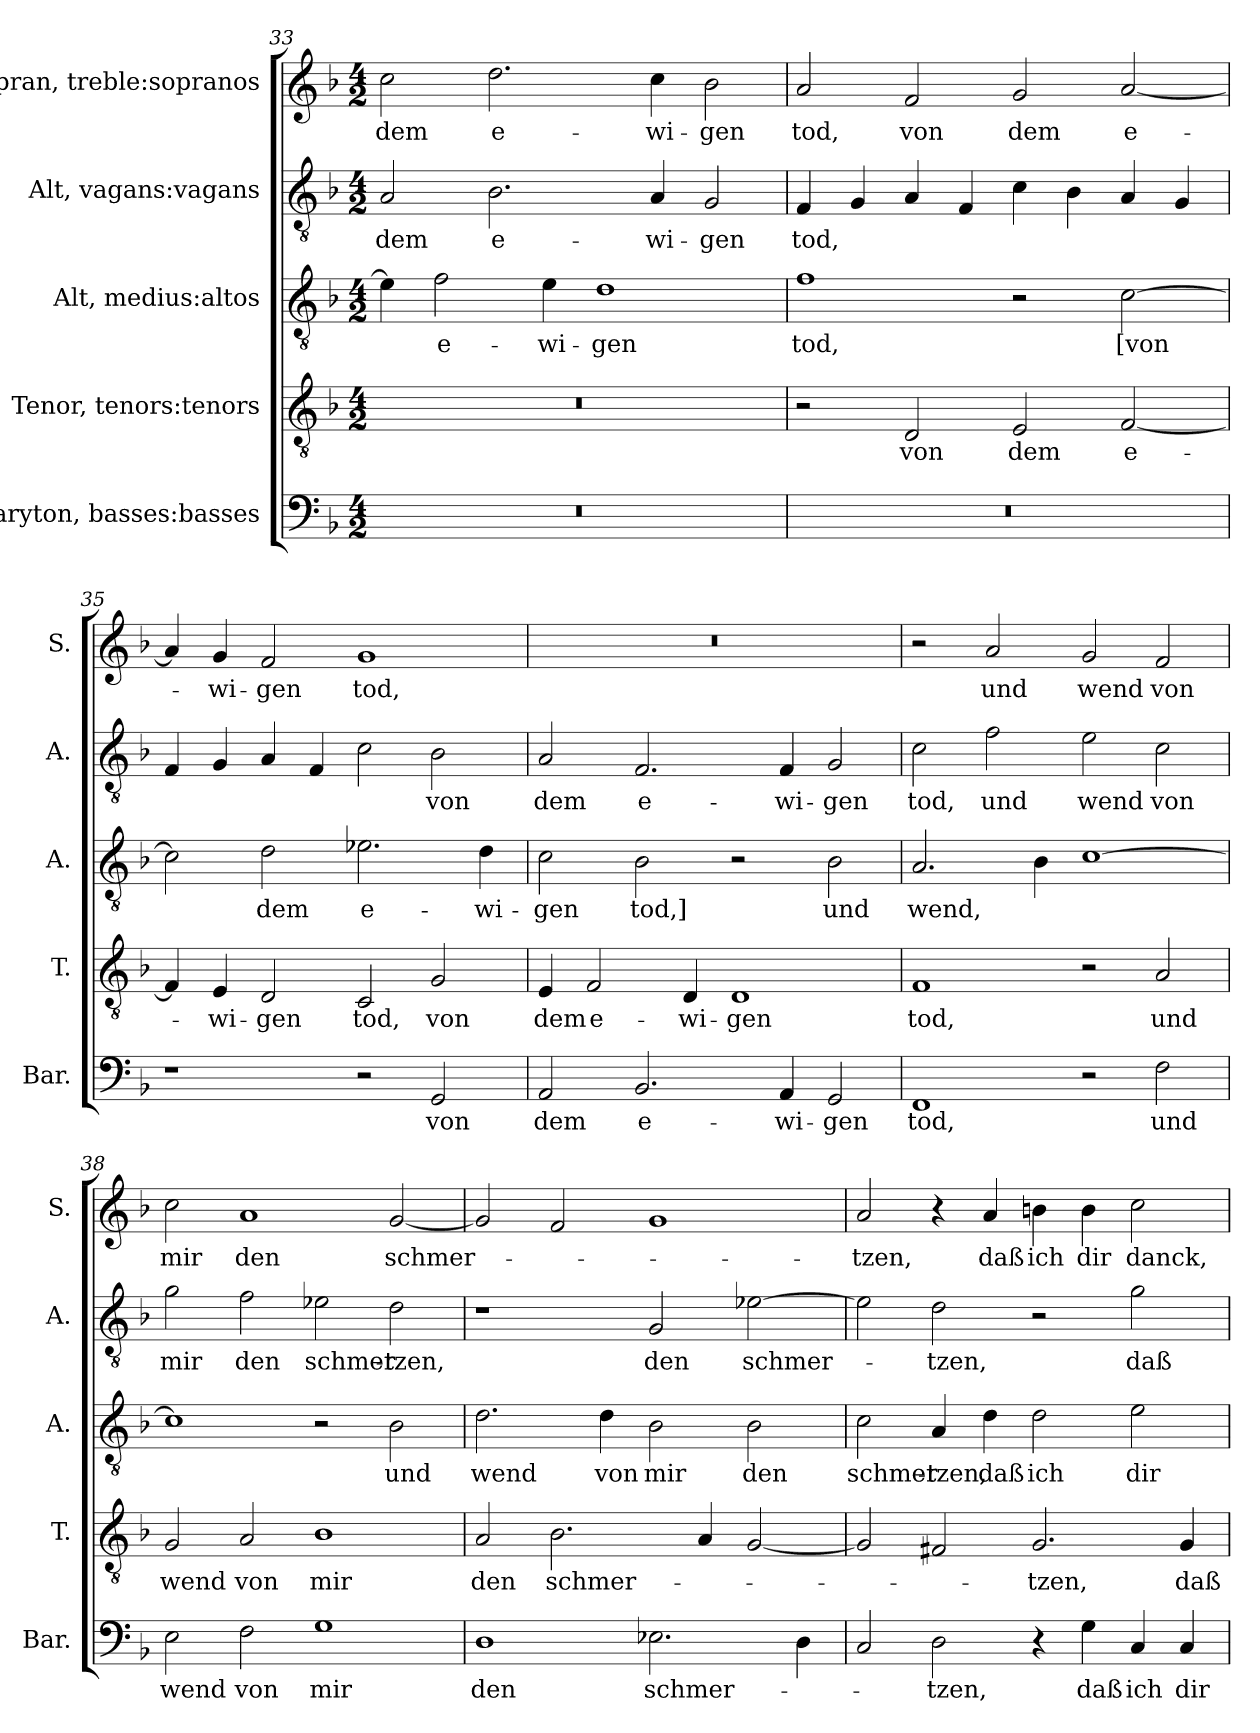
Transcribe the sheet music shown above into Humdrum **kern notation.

**kern	**text	**kern	**text	**kern	**text	**kern	**text	**kern	**text
*part5	*part5	*part4	*part4	*part3	*part3	*part2	*part2	*part1	*part1
*staff5	*staff5	*staff4	*staff4	*staff3	*staff3	*staff2	*staff2	*staff1	*staff1
*I"Baryton, basses:basses	*	*I"Tenor, tenors:tenors	*	*I"Alt, medius:altos	*	*I"Alt, vagans:vagans	*	*I"Sopran, treble:sopranos	*
*I'Bar.	*	*I'T.	*	*I'A.	*	*I'A.	*	*I'S.	*
*clefF4	*	*clefGv2	*	*clefGv2	*	*clefGv2	*	*clefG2	*
*k[b-]	*	*k[b-]	*	*k[b-]	*	*k[b-]	*	*k[b-]	*
*M4/2	*	*M4/2	*	*M4/2	*	*M4/2	*	*M4/2	*
=33	=33	=33	=33	=33	=33	=33	=33	=33	=33
!	!	!	!	!	!	!	!LO:LY:b	!	!LO:LY:b
0r	.	0r	.	4e\]	.	2A/	dem	2cc\	dem
!	!	!	!	!	!LO:LY:b	!	!	!	!
.	.	.	.	2f\	e-	.	.	.	.
!	!	!	!	!	!	!	!LO:LY:b	!	!LO:LY:b
.	.	.	.	.	.	2.B-\	e-	2.dd\	e-
!	!	!	!	!	!LO:LY:b	!	!	!	!
.	.	.	.	4e\	-wi-	.	.	.	.
!	!	!	!	!	!LO:LY:b	!	!	!	!
.	.	.	.	1d	-gen	.	.	.	.
!	!	!	!	!	!	!	!LO:LY:b	!	!LO:LY:b
.	.	.	.	.	.	4A/	-wi-	4cc\	-wi-
!	!	!	!	!	!	!	!LO:LY:b	!	!LO:LY:b
.	.	.	.	.	.	2G/	-gen	2b-\	-gen
=34	=34	=34	=34	=34	=34	=34	=34	=34	=34
!	!	!	!	!	!LO:LY:b	!	!LO:LY:b	!	!LO:LY:b
0r	.	2r	.	1f	tod,	4F/	tod,	2a/	tod,
.	.	.	.	.	.	4G/	.	.	.
!	!	!	!LO:LY:b	!	!	!	!	!	!LO:LY:b
.	.	2D/	von	.	.	4A/	.	2f/	von
.	.	.	.	.	.	4F/	.	.	.
!	!	!	!LO:LY:b	!	!	!	!	!	!LO:LY:b
.	.	2E/	dem	2r	.	4c\	.	2g/	dem
.	.	.	.	.	.	4B-\	.	.	.
!	!	!	!LO:LY:b	!	!LO:LY:b	!	!	!	!LO:LY:b
.	.	[2F/	e-	[2c\	[von	4A/	.	[2a/	e-
.	.	.	.	.	.	4G/	.	.	.
!!LO:PB:g=z
=35	=35	=35	=35	=35	=35	=35	=35	=35	=35
1r	.	4F/]	.	2c\]	.	4F/	.	4a/]	.
!	!	!	!LO:LY:b	!	!	!	!	!	!LO:LY:b
.	.	4E/	-wi-	.	.	4G/	.	4g/	-wi-
!	!	!	!LO:LY:b	!	!LO:LY:b	!	!	!	!LO:LY:b
.	.	2D/	-gen	2d\	dem	4A/	.	2f/	-gen
.	.	.	.	.	.	4F/	.	.	.
!	!	!	!LO:LY:b	!	!LO:LY:b	!	!	!	!LO:LY:b
2r	.	2C/	tod,	2.e-X\	e-	2c\	.	1g	tod,
!	!LO:LY:b	!	!LO:LY:b	!	!	!	!LO:LY:b	!	!
2GG/	von	2G/	von	.	.	2B-\	von	.	.
!	!	!	!	!	!LO:LY:b	!	!	!	!
.	.	.	.	4d\	-wi-	.	.	.	.
=36	=36	=36	=36	=36	=36	=36	=36	=36	=36
!	!LO:LY:b	!	!LO:LY:b	!	!LO:LY:b	!	!LO:LY:b	!	!
2AA/	dem	4E/	dem	2c\	-gen	2A/	dem	0r	.
!	!	!	!LO:LY:b	!	!	!	!	!	!
.	.	2F/	e-	.	.	.	.	.	.
!	!LO:LY:b	!	!	!	!LO:LY:b	!	!LO:LY:b	!	!
2.BB-/	e-	.	.	2B-\	tod,]	2.F/	e-	.	.
!	!	!	!LO:LY:b	!	!	!	!	!	!
.	.	4D/	-wi-	.	.	.	.	.	.
!	!	!	!LO:LY:b	!	!	!	!	!	!
.	.	1D	-gen	2r	.	.	.	.	.
!	!LO:LY:b	!	!	!	!	!	!LO:LY:b	!	!
4AA/	-wi-	.	.	.	.	4F/	-wi-	.	.
!	!LO:LY:b	!	!	!	!LO:LY:b	!	!LO:LY:b	!	!
2GG/	-gen	.	.	2B-\	und	2G/	-gen	.	.
=37	=37	=37	=37	=37	=37	=37	=37	=37	=37
!	!LO:LY:b	!	!LO:LY:b	!	!LO:LY:b	!	!LO:LY:b	!	!
1FF	tod,	1F	tod,	2.A/	wend,	2c\	tod,	2r	.
!	!	!	!	!	!	!	!LO:LY:b	!	!LO:LY:b
.	.	.	.	.	.	2f\	und	2a/	und
.	.	.	.	4B-\	.	.	.	.	.
!	!	!	!	!	!	!	!LO:LY:b	!	!LO:LY:b
2r	.	2r	.	[1c	.	2e\	wend	2g/	wend
!	!LO:LY:b	!	!LO:LY:b	!	!	!	!LO:LY:b	!	!LO:LY:b
2F\	und	2A/	und	.	.	2c\	von	2f/	von
!!LO:LB:g=z
=38	=38	=38	=38	=38	=38	=38	=38	=38	=38
!	!LO:LY:b	!	!LO:LY:b	!	!	!	!LO:LY:b	!	!LO:LY:b
2E\	wend	2G/	wend	1c]	.	2g\	mir	2cc\	mir
!	!LO:LY:b	!	!LO:LY:b	!	!	!	!LO:LY:b	!	!LO:LY:b
2F\	von	2A/	von	.	.	2f\	den	1a	den
!	!LO:LY:b	!	!LO:LY:b	!	!	!	!LO:LY:b	!	!
1G	mir	1B-	mir	2r	.	2e-X\	schmer-	.	.
!	!	!	!	!	!LO:LY:b	!	!LO:LY:b	!	!LO:LY:b
.	.	.	.	2B-\	und	2d\	-tzen,	[2g/	schmer-
=39	=39	=39	=39	=39	=39	=39	=39	=39	=39
!	!LO:LY:b	!	!LO:LY:b	!	!LO:LY:b	!	!	!	!
1D	den	2A/	den	2.d\	wend	1r	.	2g/]	.
!	!	!	!LO:LY:b	!	!	!	!	!	!
.	.	2.B-\	schmer-	.	.	.	.	2f/	.
!	!	!	!	!	!LO:LY:b	!	!	!	!
.	.	.	.	4d\	von	.	.	.	.
!	!LO:LY:b	!	!	!	!LO:LY:b	!	!LO:LY:b	!	!
2.E-X\	schmer-	.	.	2B-\	mir	2G/	den	1g	.
.	.	4A/	.	.	.	.	.	.	.
!	!	!	!	!	!LO:LY:b	!	!LO:LY:b	!	!
.	.	[2G/	.	2B-\	den	[2e-X\	schmer-	.	.
4D\	.	.	.	.	.	.	.	.	.
!!LO:PB:g=z
=40	=40	=40	=40	=40	=40	=40	=40	=40	=40
!	!	!	!	!	!LO:LY:b	!	!	!	!LO:LY:b
2C/	.	2G/]	.	2c\	schmer-	2e-\]	.	2a/	-tzen,
!	!LO:LY:b	!	!	!	!LO:LY:b	!	!LO:LY:b	!	!
2D\	-tzen,	2F#X/	.	4A/	-tzen,	2d\	-tzen,	4r	.
!	!	!	!	!	!LO:LY:b	!	!	!	!LO:LY:b
.	.	.	.	4d\	daß	.	.	4a/	daß
!	!	!	!LO:LY:b	!	!LO:LY:b	!	!	!	!LO:LY:b
4r	.	2.G/	-tzen,	2d\	ich	2r	.	4bn\	ich
!	!LO:LY:b	!	!	!	!	!	!	!	!LO:LY:b
4G\	daß	.	.	.	.	.	.	4b\	dir
!	!LO:LY:b	!	!	!	!LO:LY:b	!	!LO:LY:b	!	!LO:LY:b
4C/	ich	.	.	2e\	dir	2g\	daß	2cc\	danck,
!	!LO:LY:b	!	!LO:LY:b	!	!	!	!	!	!
4C/	dir	4G/	daß	.	.	.	.	.	.
=	=	=	=	=	=	=	=	=	=
*-	*-	*-	*-	*-	*-	*-	*-	*-	*-
